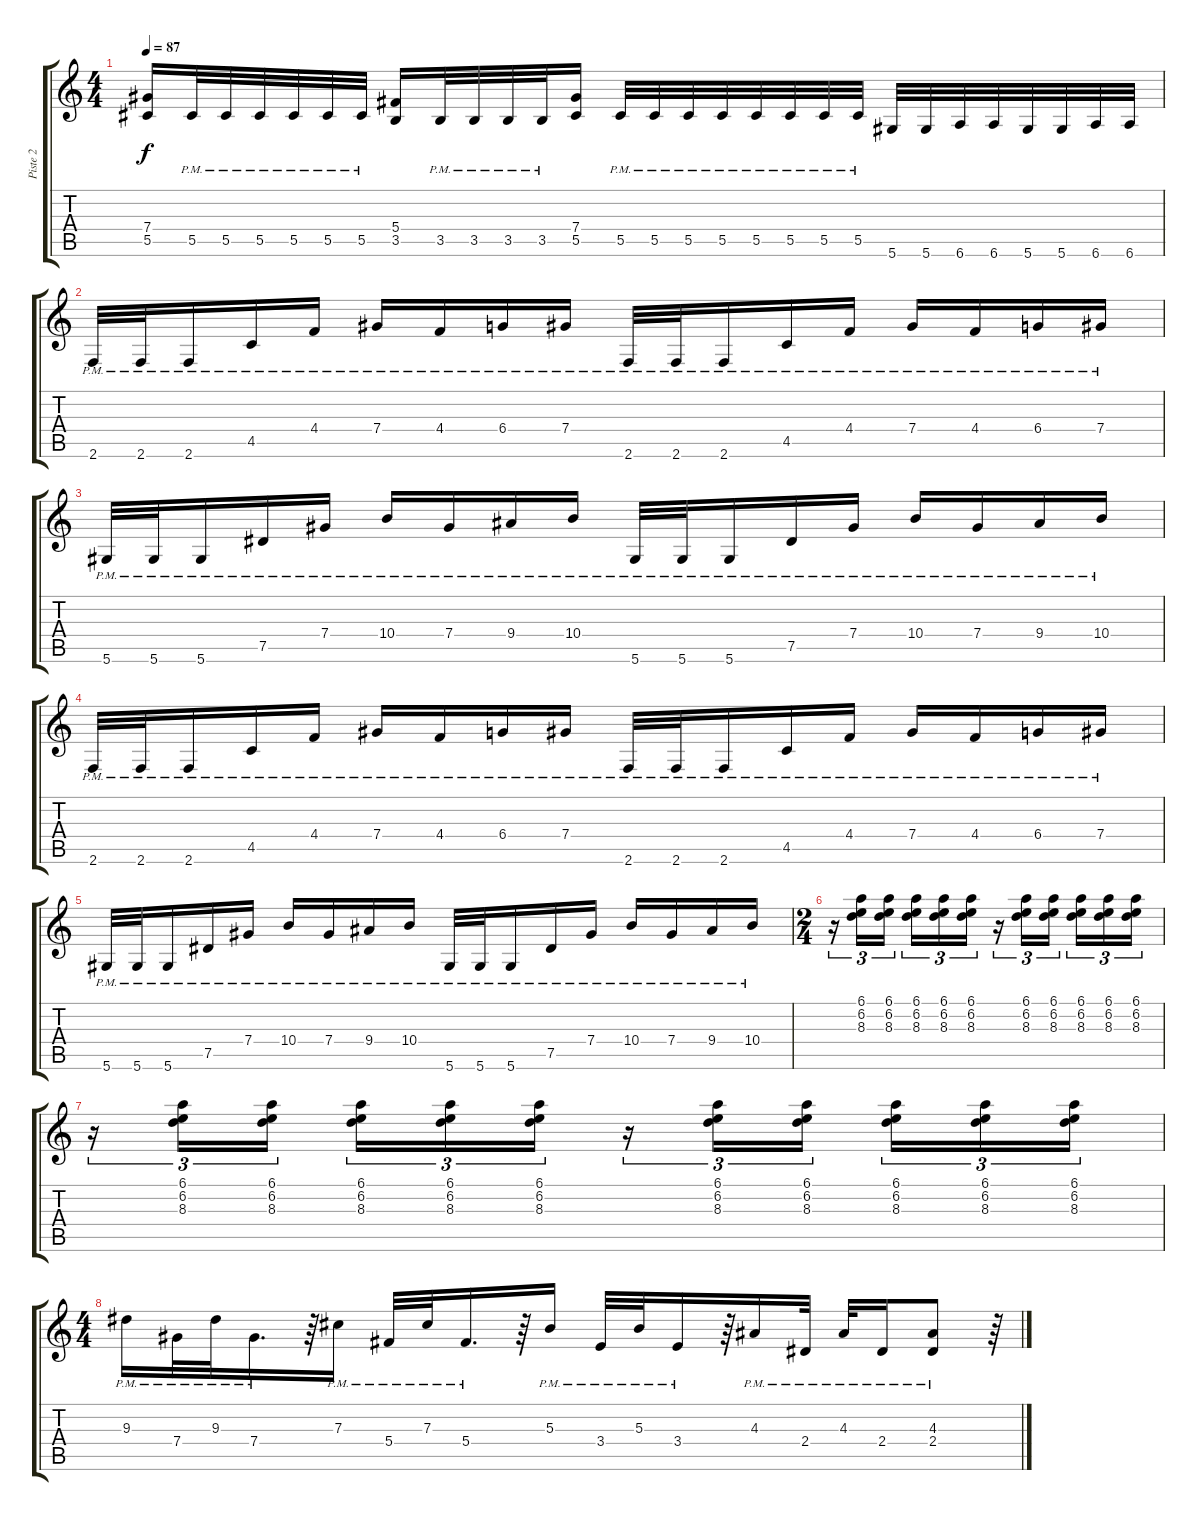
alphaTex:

\track ("Piste 2" "Piste 2") {instrument distortionguitar}
\staff {score tabs}
\tuning (Eb4 Bb3 Gb3 Db3 Ab2 Eb2) {hide}
\ts (4 4)
\tempo 87
\clef g2
\ks c
(7.4 5.5).16{dy f} 5.5{pm}.32 5.5{pm}.32 5.5{pm}.32 5.5{pm}.32 5.5{pm}.32 5.5{pm}.32 (5.4 3.5).16 3.5{pm}.32 3.5{pm}.32 3.5{pm}.32 3.5{pm}.32 (7.4 5.5).16 5.5{pm}.32 5.5{pm}.32 5.5{pm}.32 5.5{pm}.32 5.5{pm}.32 5.5{pm}.32 5.5{pm}.32 5.5{pm}.32 5.6.32 5.6.32 6.6.32 6.6.32 5.6.32 5.6.32 6.6.32 6.6.32 |
2.6{pm}.32 2.6{pm}.32 2.6{pm}.16 4.5{pm}.16 4.4{pm}.16 7.4{pm}.16 4.4{pm}.16 6.4{pm}.16 7.4{pm}.16 2.6{pm}.32 2.6{pm}.32 2.6{pm}.16 4.5{pm}.16 4.4{pm}.16 7.4{pm}.16 4.4{pm}.16 6.4{pm}.16 7.4{pm}.16 |
5.6{pm}.32 5.6{pm}.32 5.6{pm}.16 7.5{pm}.16 7.4{pm}.16 10.4{pm}.16 7.4{pm}.16 9.4{pm}.16 10.4{pm}.16 5.6{pm}.32 5.6{pm}.32 5.6{pm}.16 7.5{pm}.16 7.4{pm}.16 10.4{pm}.16 7.4{pm}.16 9.4{pm}.16 10.4{pm}.16 |
2.6{pm}.32 2.6{pm}.32 2.6{pm}.16 4.5{pm}.16 4.4{pm}.16 7.4{pm}.16 4.4{pm}.16 6.4{pm}.16 7.4{pm}.16 2.6{pm}.32 2.6{pm}.32 2.6{pm}.16 4.5{pm}.16 4.4{pm}.16 7.4{pm}.16 4.4{pm}.16 6.4{pm}.16 7.4{pm}.16 |
5.6{pm}.32 5.6{pm}.32 5.6{pm}.16 7.5{pm}.16 7.4{pm}.16 10.4{pm}.16 7.4{pm}.16 9.4{pm}.16 10.4{pm}.16 5.6{pm}.32 5.6{pm}.32 5.6{pm}.16 7.5{pm}.16 7.4{pm}.16 10.4{pm}.16 7.4{pm}.16 9.4{pm}.16 10.4{pm}.16 |
\ts (2 4)
r.16{tu (3 2)} (6.1 6.2 8.3).16{tu (3 2)} (6.1 6.2 8.3).16{tu (3 2) beam splitsecondary} (6.1 6.2 8.3).16{tu (3 2)} (6.1 6.2 8.3).16{tu (3 2)} (6.1 6.2 8.3).16{tu (3 2)} r.16{tu (3 2)} (6.1 6.2 8.3).16{tu (3 2)} (6.1 6.2 8.3).16{tu (3 2) beam splitsecondary} (6.1 6.2 8.3).16{tu (3 2)} (6.1 6.2 8.3).16{tu (3 2)} (6.1 6.2 8.3).16{tu (3 2)} |
r.16{tu (3 2)} (6.1 6.2 8.3).16{tu (3 2)} (6.1 6.2 8.3).16{tu (3 2) beam splitsecondary} (6.1 6.2 8.3).16{tu (3 2)} (6.1 6.2 8.3).16{tu (3 2)} (6.1 6.2 8.3).16{tu (3 2)} r.16{tu (3 2)} (6.1 6.2 8.3).16{tu (3 2)} (6.1 6.2 8.3).16{tu (3 2) beam splitsecondary} (6.1 6.2 8.3).16{tu (3 2)} (6.1 6.2 8.3).16{tu (3 2)} (6.1 6.2 8.3).16{tu (3 2)} |
\ts (4 4)
9.3{pm}.16 7.4{pm}.32 9.3{pm}.32 7.4{pm}.16{d} r.64 7.3{pm}.16 5.4{pm}.32 7.3{pm}.32 5.4{pm}.16{d} r.64 5.3{pm}.16 3.4{pm}.32 5.3{pm}.32 3.4{pm}.16 r.64 4.3{pm}.16 2.4{pm}.32 4.3{pm}.32 2.4{pm}.16 (4.3{pm} 2.4{pm}).8 r.64
